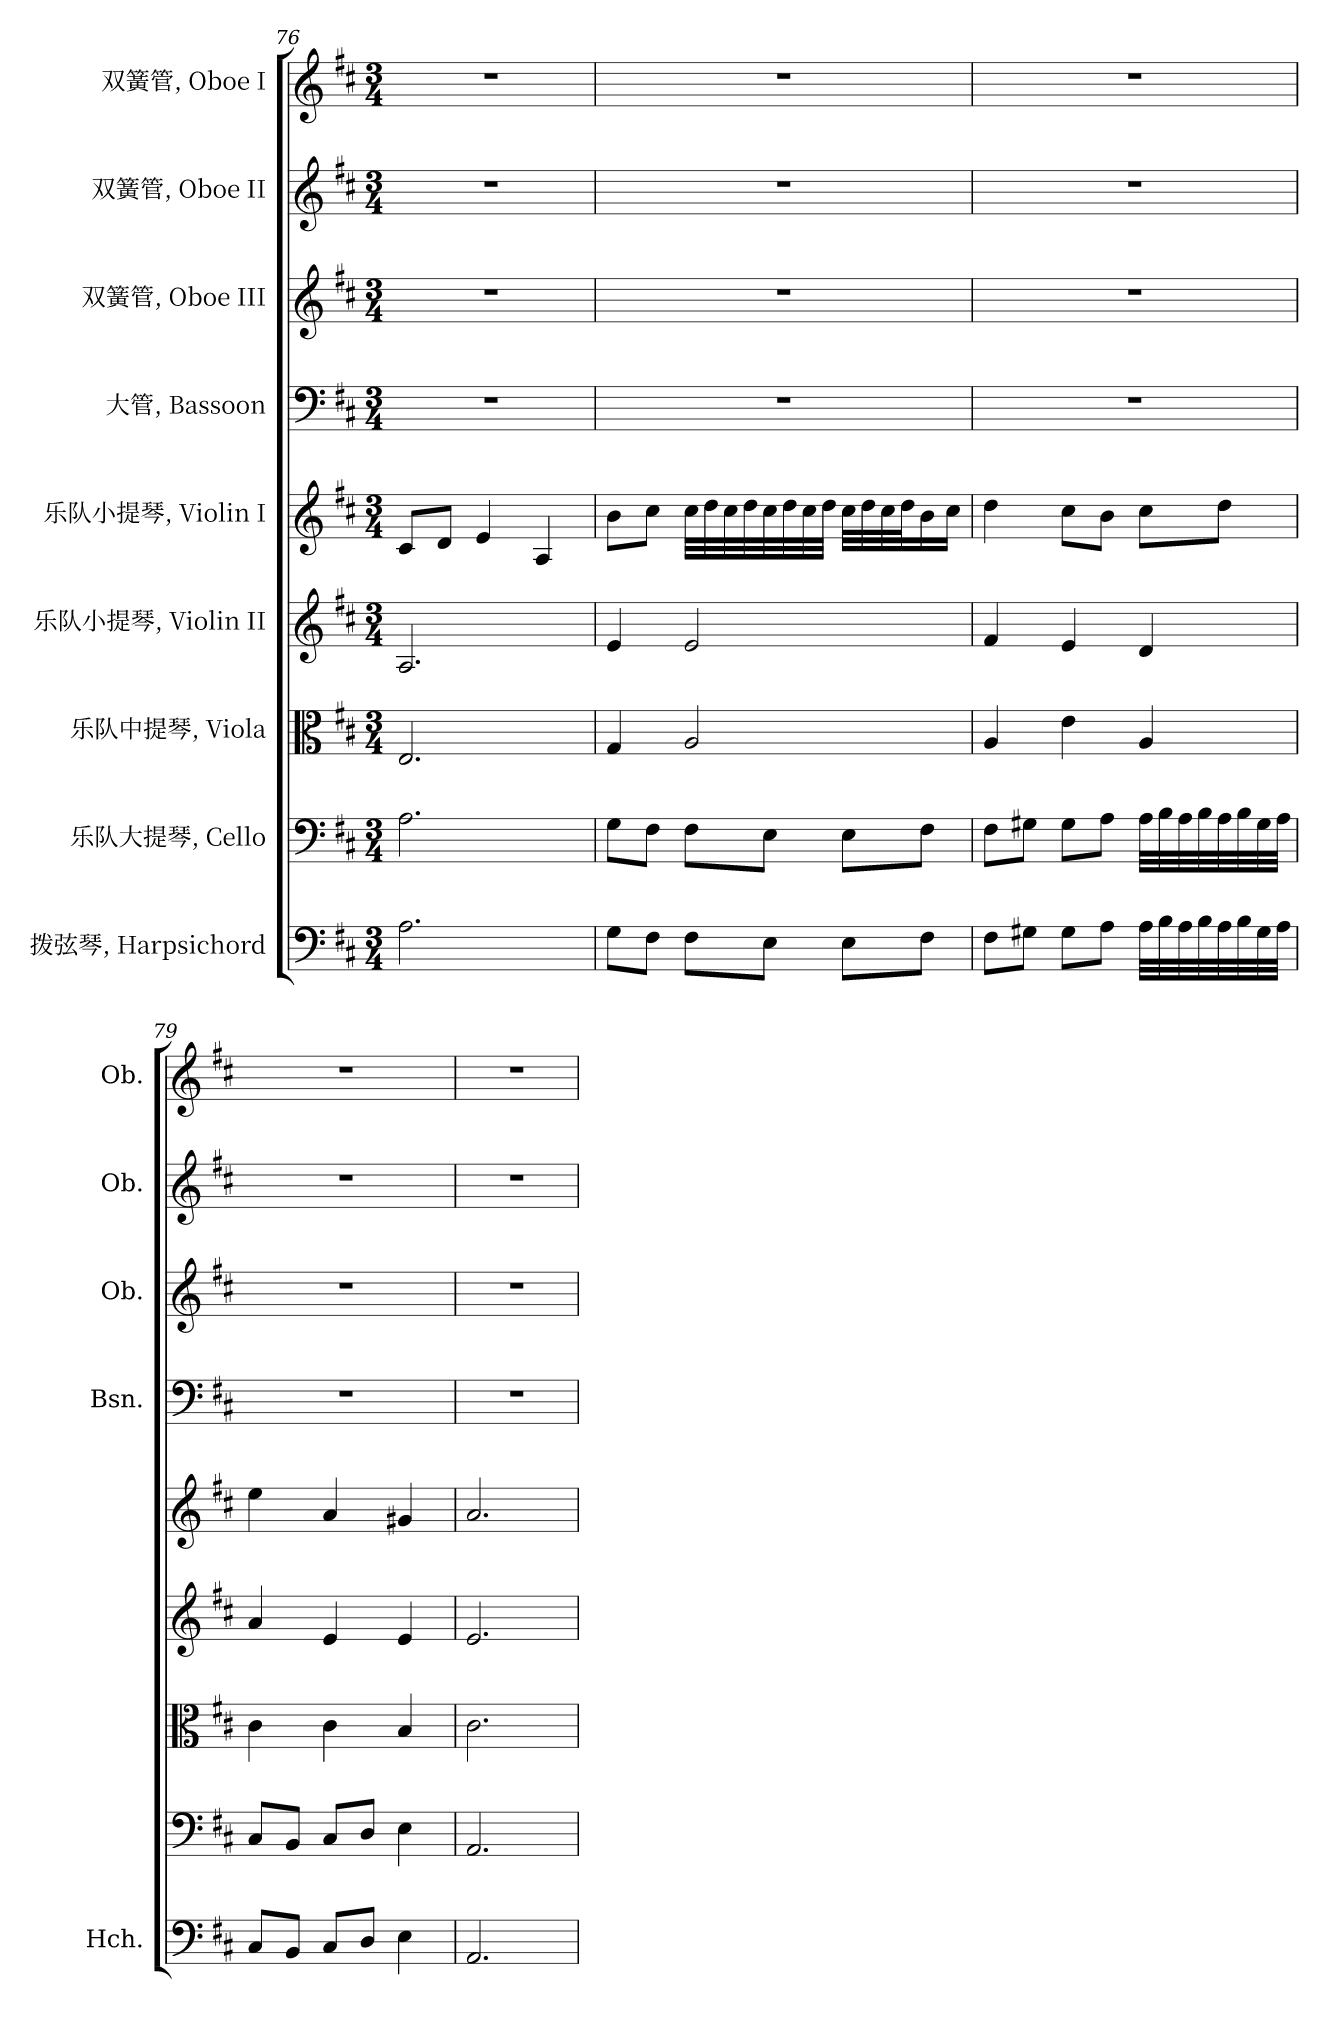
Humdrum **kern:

**kern	**kern	**kern	**kern	**kern	**kern	**kern	**kern	**kern
*part9	*part8	*part7	*part6	*part5	*part4	*part3	*part2	*part1
*staff9	*staff8	*staff7	*staff6	*staff5	*staff4	*staff3	*staff2	*staff1
*I"拨弦琴, Harpsichord	*I"乐队大提琴, Cello	*I"乐队中提琴, Viola	*I"乐队小提琴, Violin II	*I"乐队小提琴, Violin I	*I"大管, Bassoon	*I"双簧管, Oboe III	*I"双簧管, Oboe II	*I"双簧管, Oboe I
*I'Hch.	*	*	*	*	*I'Bsn.	*I'Ob.	*I'Ob.	*I'Ob.
*clefF4	*clefF4	*clefC3	*clefG2	*clefG2	*clefF4	*clefG2	*clefG2	*clefG2
*k[f#c#]	*k[f#c#]	*k[f#c#]	*k[f#c#]	*k[f#c#]	*k[f#c#]	*k[f#c#]	*k[f#c#]	*k[f#c#]
*M3/4	*M3/4	*M3/4	*M3/4	*M3/4	*M3/4	*M3/4	*M3/4	*M3/4
=76	=76	=76	=76	=76	=76	=76	=76	=76
2.A\	2.A\	2.E/	2.A/	8c#/L	2.r	2.r	2.r	2.r
.	.	.	.	8d/J	.	.	.	.
.	.	.	.	4e/	.	.	.	.
.	.	.	.	4A/	.	.	.	.
=77	=77	=77	=77	=77	=77	=77	=77	=77
8G\L	8G\L	4G/	4e/	8b\L	2.r	2.r	2.r	2.r
8F#\J	8F#\J	.	.	8cc#\J	.	.	.	.
8F#\L	8F#\L	2A/	2e/	32cc#\LLL	.	.	.	.
.	.	.	.	32dd\	.	.	.	.
.	.	.	.	32cc#\	.	.	.	.
.	.	.	.	32dd\	.	.	.	.
8E\J	8E\J	.	.	32cc#\	.	.	.	.
.	.	.	.	32dd\	.	.	.	.
.	.	.	.	32cc#\	.	.	.	.
.	.	.	.	32dd\JJJ	.	.	.	.
8E\L	8E\L	.	.	32cc#\LLL	.	.	.	.
.	.	.	.	32dd\	.	.	.	.
.	.	.	.	32cc#\	.	.	.	.
.	.	.	.	32dd\J	.	.	.	.
8F#\J	8F#\J	.	.	16b\	.	.	.	.
.	.	.	.	16cc#\JJ	.	.	.	.
!!LO:PB:g=z
=78	=78	=78	=78	=78	=78	=78	=78	=78
8F#\L	8F#\L	4A/	4f#/	4dd\	2.r	2.r	2.r	2.r
8G#X\J	8G#X\J	.	.	.	.	.	.	.
8G#\L	8G#\L	4e\	4e/	8cc#\L	.	.	.	.
8A\J	8A\J	.	.	8b\J	.	.	.	.
32A\LLL	32A\LLL	4A/	4d/	8cc#\L	.	.	.	.
32B\	32B\	.	.	.	.	.	.	.
32A\	32A\	.	.	.	.	.	.	.
32B\	32B\	.	.	.	.	.	.	.
32A\	32A\	.	.	8dd\J	.	.	.	.
32B\	32B\	.	.	.	.	.	.	.
32G#\	32G#\	.	.	.	.	.	.	.
32A\JJJ	32A\JJJ	.	.	.	.	.	.	.
=79	=79	=79	=79	=79	=79	=79	=79	=79
8C#/L	8C#/L	4c#\	4a/	4ee\	2.r	2.r	2.r	2.r
8BB/J	8BB/J	.	.	.	.	.	.	.
8C#/L	8C#/L	4c#\	4e/	4a/	.	.	.	.
8D/J	8D/J	.	.	.	.	.	.	.
4E\	4E\	4B/	4e/	4g#X/	.	.	.	.
=80	=80	=80	=80	=80	=80	=80	=80	=80
2.AA/	2.AA/	2.c#\	2.e/	2.a/	2.r	2.r	2.r	2.r
=	=	=	=	=	=	=	=	=
*-	*-	*-	*-	*-	*-	*-	*-	*-
